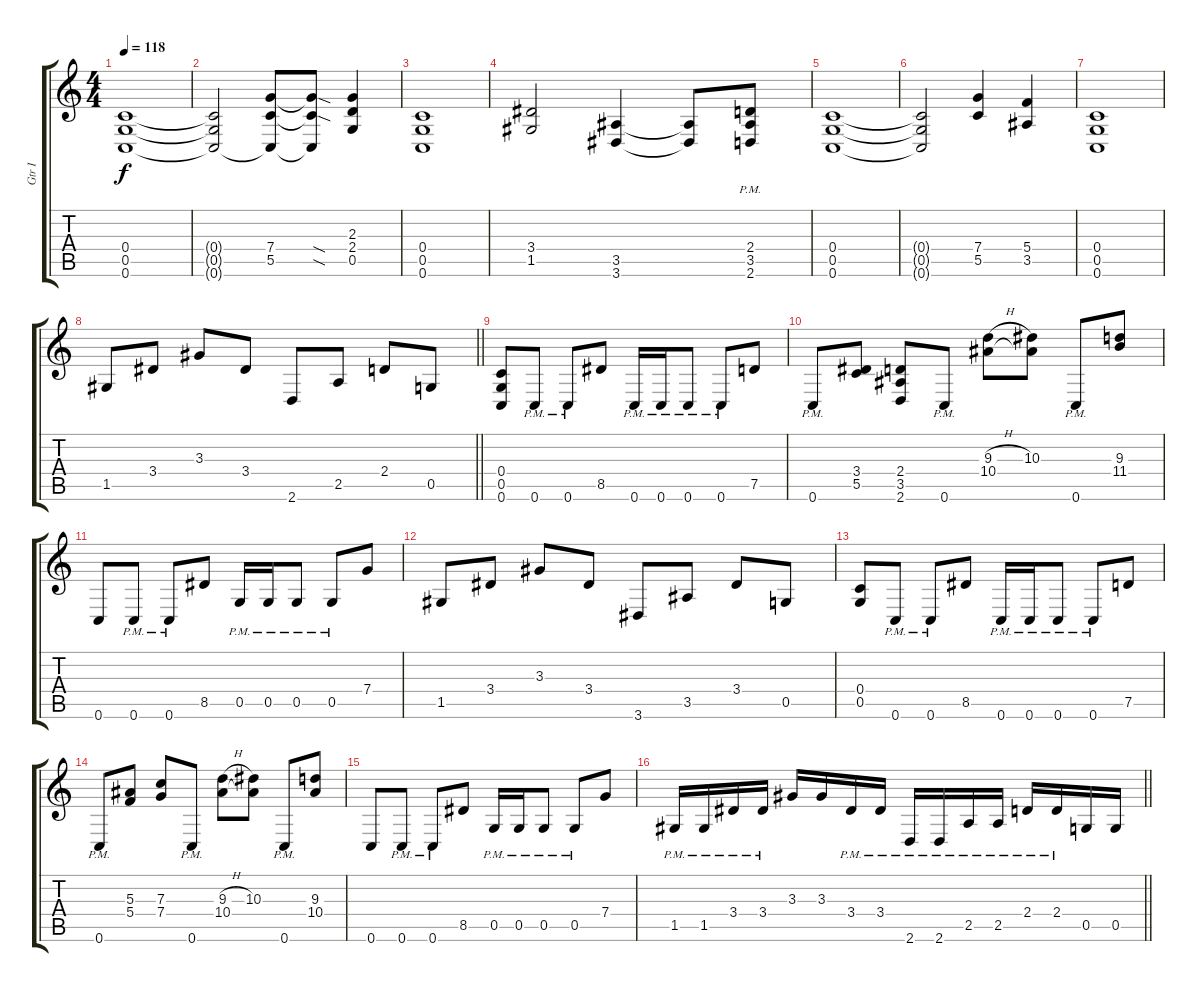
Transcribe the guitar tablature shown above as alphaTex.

\track ("Gtr I" "Gtr I") {instrument distortionguitar}
\staff {score tabs}
\tuning (D4 A3 F3 C3 G2 C2) {hide}
\ts (4 4)
\tempo 118
\clef g2
\ks c
(0.4 0.5 0.6).1{dy f} |
(0.4{t} 0.5{t} 0.6{t}).2 (7.4 5.5 0.6{t}).8 (7.4{sod t} 5.5{sod t} 0.6{t}).8 (2.3 2.4 0.5).4 |
(0.4 0.5 0.6).1 |
(3.4 1.5).2 (3.5 3.6).4 (3.5{t} 3.6{t}).8 (2.4{pm} 3.5{pm} 2.6{pm}).8 |
(0.4 0.5 0.6).1 |
(0.4{t} 0.5{t} 0.6{t}).2 (7.4 5.5).4 (5.4 3.5).4 |
(0.4 0.5 0.6).1 |
\barLineRight lightlight
1.5.8 3.4.8 3.3.8 3.4.8 2.6.8 2.5.8 2.4.8 0.5.8 |
(0.4 0.5 0.6).8 0.6{pm}.8 0.6{pm}.8 8.5.8 0.6{pm}.16 0.6{pm}.16 0.6{pm}.8 0.6{pm}.8 7.5.8 |
0.6{pm}.8 (3.4 5.5).8 (2.4 3.5 2.6).8 0.6{pm}.8 (9.3{h} 10.4).8 (10.3 10.4{t}).8 0.6{pm}.8 (9.3 11.4).8 |
0.6.8 0.6{pm}.8 0.6{pm}.8 8.5.8 0.5{pm}.16 0.5{pm}.16 0.5{pm}.8 0.5{pm}.8 7.4.8 |
1.5.8 3.4.8 3.3.8 3.4.8 3.6.8 3.5.8 3.4.8 0.5.8 |
(0.4 0.5).8 0.6{pm}.8 0.6{pm}.8 8.5.8 0.6{pm}.16 0.6{pm}.16 0.6{pm}.8 0.6{pm}.8 7.5.8 |
0.6{pm}.8 (5.3 5.4).8 (7.3 7.4).8 0.6{pm}.8 (9.3{h} 10.4).8 (10.3 10.4{t}).8 0.6{pm}.8 (9.3 10.4).8 |
0.6.8 0.6{pm}.8 0.6{pm}.8 8.5.8 0.5{pm}.16 0.5{pm}.16 0.5{pm}.8 0.5{pm}.8 7.4.8 |
\barLineRight lightlight
1.5{pm}.16 1.5{pm}.16 3.4{pm}.16 3.4{pm}.16 3.3.16 3.3.16 3.4{pm}.16 3.4{pm}.16 2.6{pm}.16 2.6{pm}.16 2.5{pm}.16 2.5{pm}.16 2.4{pm}.16 2.4{pm}.16 0.5.16 0.5.16
